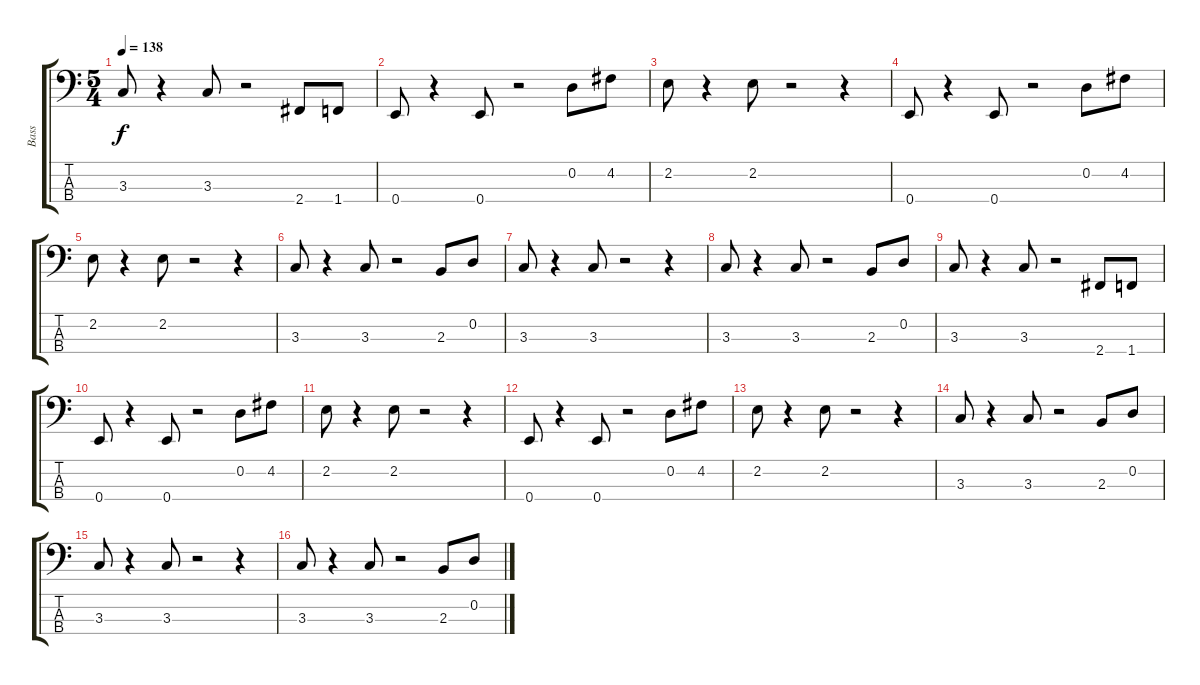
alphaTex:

\track ("Bass" "Bass") {instrument slapbass2}
\staff {score tabs}
\tuning (G2 D2 A1 E1) {hide}
\ts (5 4)
\tempo 138
\clef f4
\ks c
3.3.8{dy f} r.4 3.3.8 r.2 2.4.8 1.4.8 |
0.4.8 r.4 0.4.8 r.2 0.2.8 4.2.8 |
2.2.8 r.4 2.2.8 r.2 r.4 |
0.4.8 r.4 0.4.8 r.2 0.2.8 4.2.8 |
2.2.8 r.4 2.2.8 r.2 r.4 |
3.3.8 r.4 3.3.8 r.2 2.3.8 0.2.8 |
3.3.8 r.4 3.3.8 r.2 r.4 |
3.3.8 r.4 3.3.8 r.2 2.3.8 0.2.8 |
3.3.8 r.4 3.3.8 r.2 2.4.8 1.4.8 |
0.4.8 r.4 0.4.8 r.2 0.2.8 4.2.8 |
2.2.8 r.4 2.2.8 r.2 r.4 |
0.4.8 r.4 0.4.8 r.2 0.2.8 4.2.8 |
2.2.8 r.4 2.2.8 r.2 r.4 |
3.3.8 r.4 3.3.8 r.2 2.3.8 0.2.8 |
3.3.8 r.4 3.3.8 r.2 r.4 |
3.3.8 r.4 3.3.8 r.2 2.3.8 0.2.8
